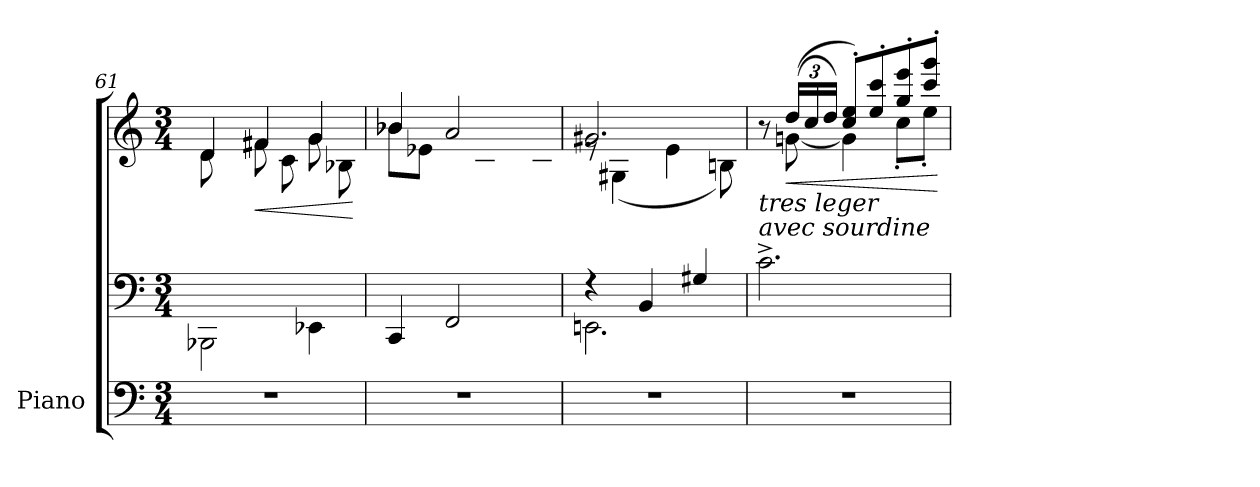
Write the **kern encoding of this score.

**kern	**kern	**kern	**dynam
*part1	*part1	*part1	*part1
*staff3	*staff2	*staff1	*staff1/2/3
*I"Piano	*	*	*
*I'Pno.	*	*	*
*clefF4	*clefF4	*clefG2	*
*k[]	*k[]	*k[]	*
*M3/4	*M3/4	*M3/4	*
=61	=61	=61	=61
*	*^	*^	*
2.r	8ryy	2BBB-X\	4d/	8d\L	.
.	8A-X\J	.	.	8ryy	.
!	!	!	!	!	!LO:HP:b
.	2ryy	.	4f#X/	8f#\L	<
.	.	.	.	8c\J	.
.	.	4EE-X\	4g/	8g\L	.
.	.	.	.	8B-X\J	.
*	*v	*v	*	*	*
*	*	*v	*v	*
.	.	.	[
=62	=62	=62	=62
*	*	*^	*
2.r	4CC/	4b-X/	8b-\L	.
.	.	.	8e-X\J	.
.	2FF/	2a/	8a\Lyy	.
.	.	.	8B\	.
.	.	.	8d#X\	.
.	.	.	8c\J	.
!!LO:LB:g=z	!!
=63	=63	=63	=63	=63
*	*^	*	*	*
2.r	4r	2.EEn\	2.g#X/	8re	.
.	.	.	.	(4G#X\	.
.	4BB/	.	.	.	.
.	.	.	.	4e\	.
.	4G#X/	.	.	.	.
.	.	.	.	8Bn\)	.
*	*v	*v	*	*	*
=64	=64	=64	=64	=64
!	!LO:TX:a:i:t=avec sourdine	!	!	!
!	!LO:TX:a:i:t=tres leger	!	!	!
2.r	2.c^\	8r	8ryy	.
*	*	*Xbrackettup	*	*
!	!	!	!	!LO:HP:b
.	.	((24dd/LL	[8gn\	<
.	.	24cc/	.	.
.	.	24dd/JJ)	.	.
.	.	8cc/' 8ee/'L)	4g\]	.
.	.	8ee/' 8ccc/'	.	.
.	.	8gg/' 8eee/'	8cc'\L	.
.	.	8ccc/' 8ggg/'J	8ee'\J	.
*	*	*v	*v	*
.	.	.	[
=	=	=	=
*-	*-	*-	*-
